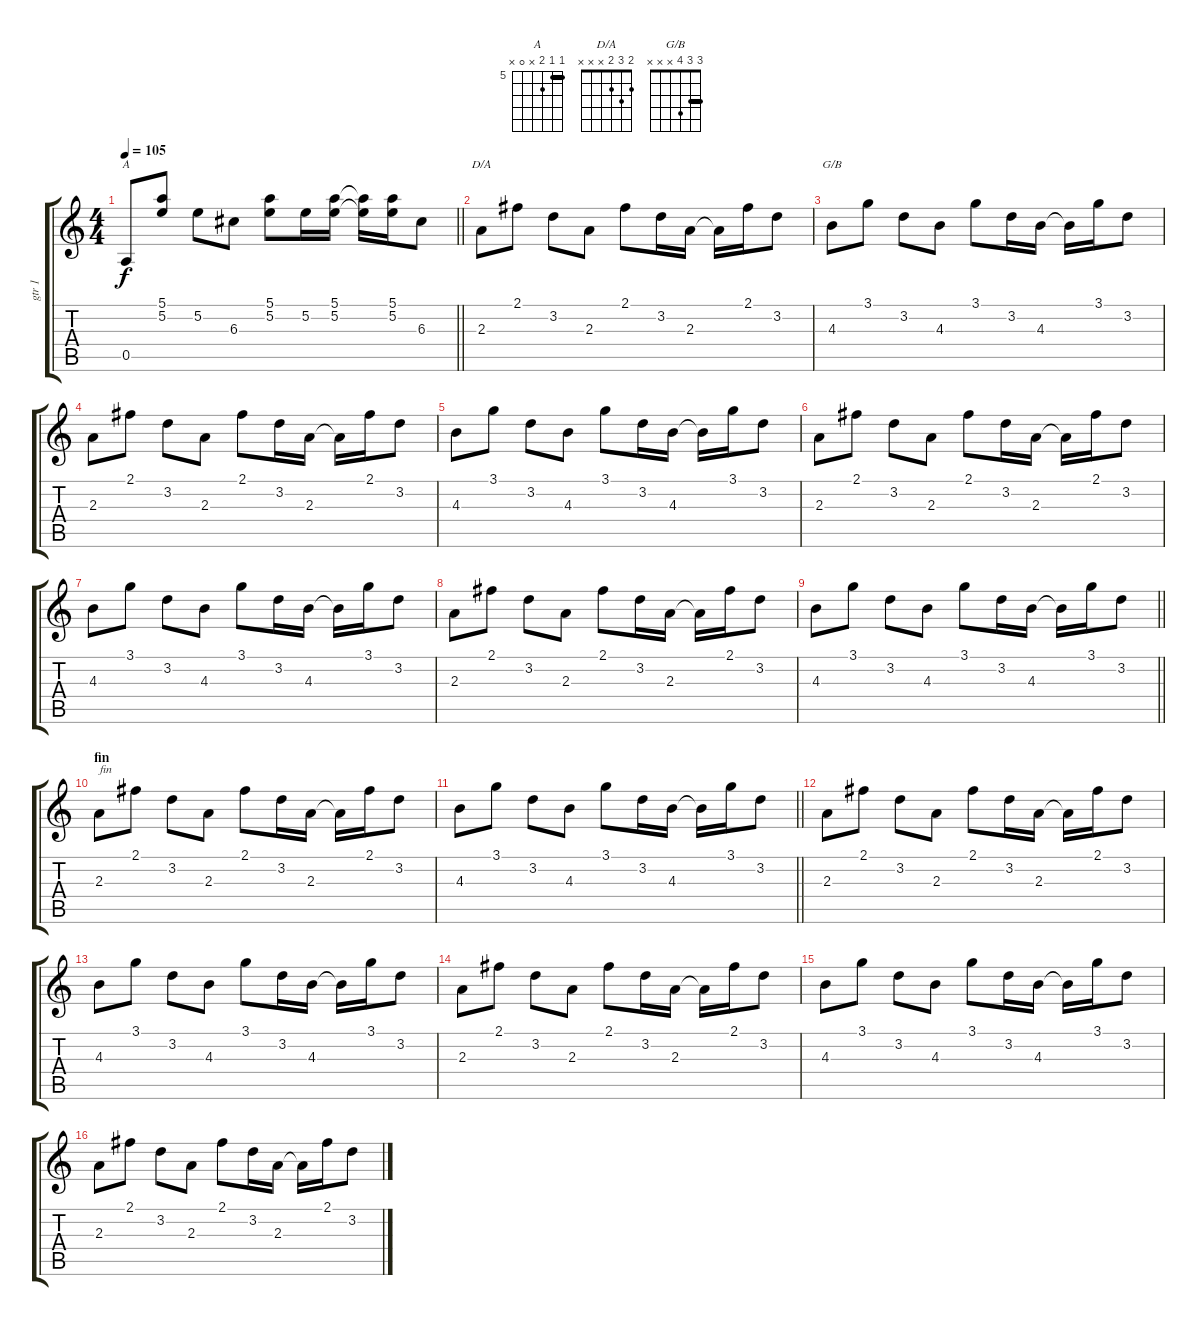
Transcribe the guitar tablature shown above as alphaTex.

\track ("gtr 1" "gtr 1") {instrument acousticguitarsteel}
\staff {score tabs}
\tuning (E4 B3 G3 D3 A2 E2) {hide}
\chord ("A" 5 5 6 x 0 x) {firstfret 5 barre 5}
\chord ("D/A" 2 3 2 x x x)
\chord ("G/B" 3 3 4 x x x) {barre 3}
\ts (4 4)
\tempo 105
\clef g2
\barLineRight lightlight
\ks c
0.5.8{ch "A" dy f} (5.1 5.2).8 5.2.8 6.3.8 (5.1 5.2).8 5.2.16 (5.1 5.2).16 (5.1{t} 5.2{t}).16 (5.1 5.2).16 6.3.8 |
2.3.8{ch "D/A"} 2.1.8 3.2.8 2.3.8 2.1.8 3.2.16 2.3.16 2.3{t}.16 2.1.16 3.2.8 |
4.3.8{ch "G/B"} 3.1.8 3.2.8 4.3.8 3.1.8 3.2.16 4.3.16 4.3{t}.16 3.1.16 3.2.8 |
2.3.8 2.1.8 3.2.8 2.3.8 2.1.8 3.2.16 2.3.16 2.3{t}.16 2.1.16 3.2.8 |
4.3.8 3.1.8 3.2.8 4.3.8 3.1.8 3.2.16 4.3.16 4.3{t}.16 3.1.16 3.2.8 |
2.3.8 2.1.8 3.2.8 2.3.8 2.1.8 3.2.16 2.3.16 2.3{t}.16 2.1.16 3.2.8 |
4.3.8 3.1.8 3.2.8 4.3.8 3.1.8 3.2.16 4.3.16 4.3{t}.16 3.1.16 3.2.8 |
2.3.8 2.1.8 3.2.8 2.3.8 2.1.8 3.2.16 2.3.16 2.3{t}.16 2.1.16 3.2.8 |
\barLineRight lightlight
4.3.8 3.1.8 3.2.8 4.3.8 3.1.8 3.2.16 4.3.16 4.3{t}.16 3.1.16 3.2.8 |
\section ("" "fin")
2.3.8{txt "fin"} 2.1.8 3.2.8 2.3.8 2.1.8 3.2.16 2.3.16 2.3{t}.16 2.1.16 3.2.8 |
\barLineRight lightlight
4.3.8 3.1.8 3.2.8 4.3.8 3.1.8 3.2.16 4.3.16 4.3{t}.16 3.1.16 3.2.8 |
2.3.8 2.1.8 3.2.8 2.3.8 2.1.8 3.2.16 2.3.16 2.3{t}.16 2.1.16 3.2.8 |
4.3.8 3.1.8 3.2.8 4.3.8 3.1.8 3.2.16 4.3.16 4.3{t}.16 3.1.16 3.2.8 |
2.3.8 2.1.8 3.2.8 2.3.8 2.1.8 3.2.16 2.3.16 2.3{t}.16 2.1.16 3.2.8 |
4.3.8 3.1.8 3.2.8 4.3.8 3.1.8 3.2.16 4.3.16 4.3{t}.16 3.1.16 3.2.8 |
2.3.8 2.1.8 3.2.8 2.3.8 2.1.8 3.2.16 2.3.16 2.3{t}.16 2.1.16 3.2.8
